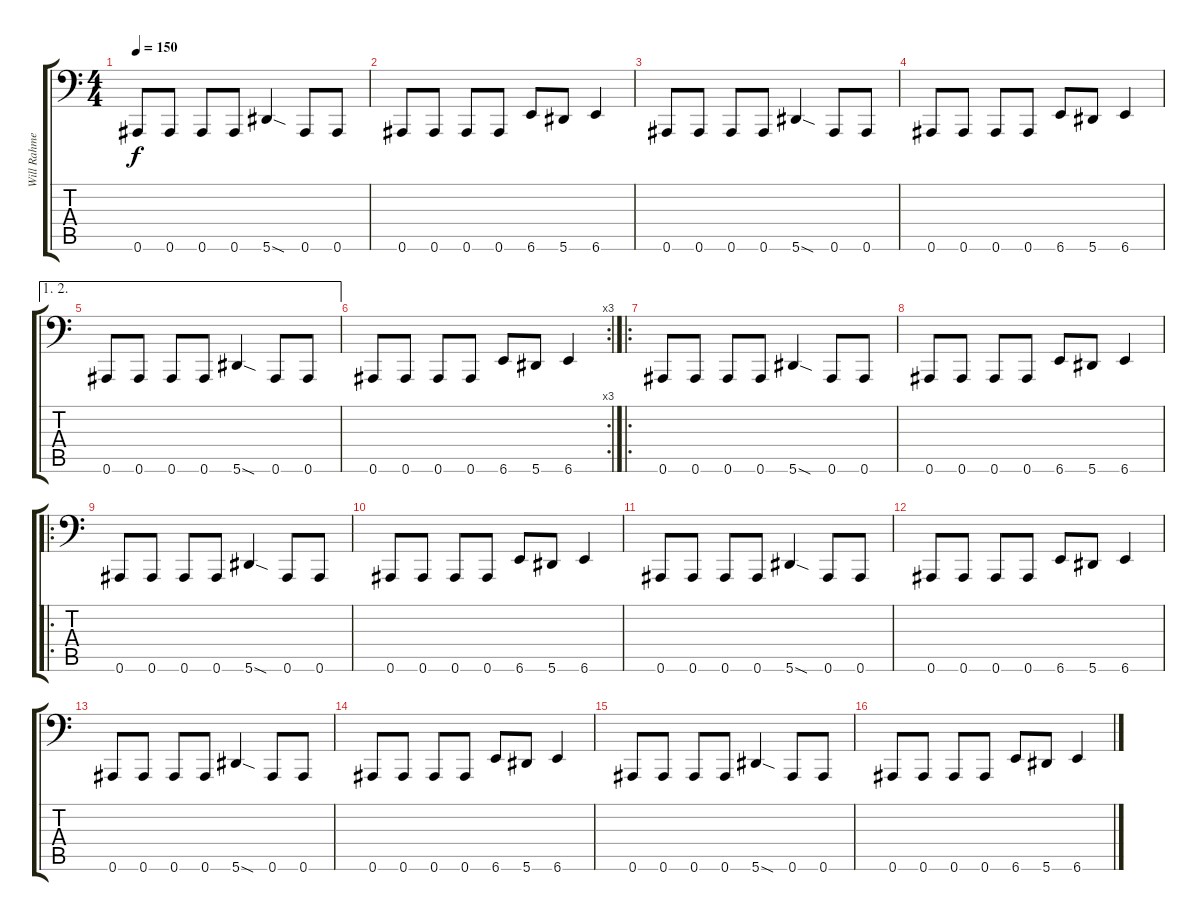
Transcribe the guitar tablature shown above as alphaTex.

\track ("Will Rahmer(Bass)" "Will Rahme") {instrument electricbassfinger}
\staff {score tabs}
\tuning (B2 Gb2 Db2 Ab1 Eb1 Bb0) {hide}
\ts (4 4)
\tempo 150
\clef f4
\ks c
0.6.8{dy f} 0.6.8 0.6.8 0.6.8 5.6{sod}.4 0.6.8 0.6.8 |
0.6.8 0.6.8 0.6.8 0.6.8 6.6.8 5.6.8 6.6.4 |
0.6.8 0.6.8 0.6.8 0.6.8 5.6{sod}.4 0.6.8 0.6.8 |
0.6.8 0.6.8 0.6.8 0.6.8 6.6.8 5.6.8 6.6.4 |
\ae (1 2)
0.6.8 0.6.8 0.6.8 0.6.8 5.6{sod}.4 0.6.8 0.6.8 |
\rc 3
0.6.8 0.6.8 0.6.8 0.6.8 6.6.8 5.6.8 6.6.4 |
\ro
0.6.8 0.6.8 0.6.8 0.6.8 5.6{sod}.4 0.6.8 0.6.8 |
0.6.8 0.6.8 0.6.8 0.6.8 6.6.8 5.6.8 6.6.4 |
\ro
0.6.8 0.6.8 0.6.8 0.6.8 5.6{sod}.4 0.6.8 0.6.8 |
0.6.8 0.6.8 0.6.8 0.6.8 6.6.8 5.6.8 6.6.4 |
0.6.8 0.6.8 0.6.8 0.6.8 5.6{sod}.4 0.6.8 0.6.8 |
0.6.8 0.6.8 0.6.8 0.6.8 6.6.8 5.6.8 6.6.4 |
0.6.8 0.6.8 0.6.8 0.6.8 5.6{sod}.4 0.6.8 0.6.8 |
0.6.8 0.6.8 0.6.8 0.6.8 6.6.8 5.6.8 6.6.4 |
0.6.8 0.6.8 0.6.8 0.6.8 5.6{sod}.4 0.6.8 0.6.8 |
0.6.8 0.6.8 0.6.8 0.6.8 6.6.8 5.6.8 6.6.4
